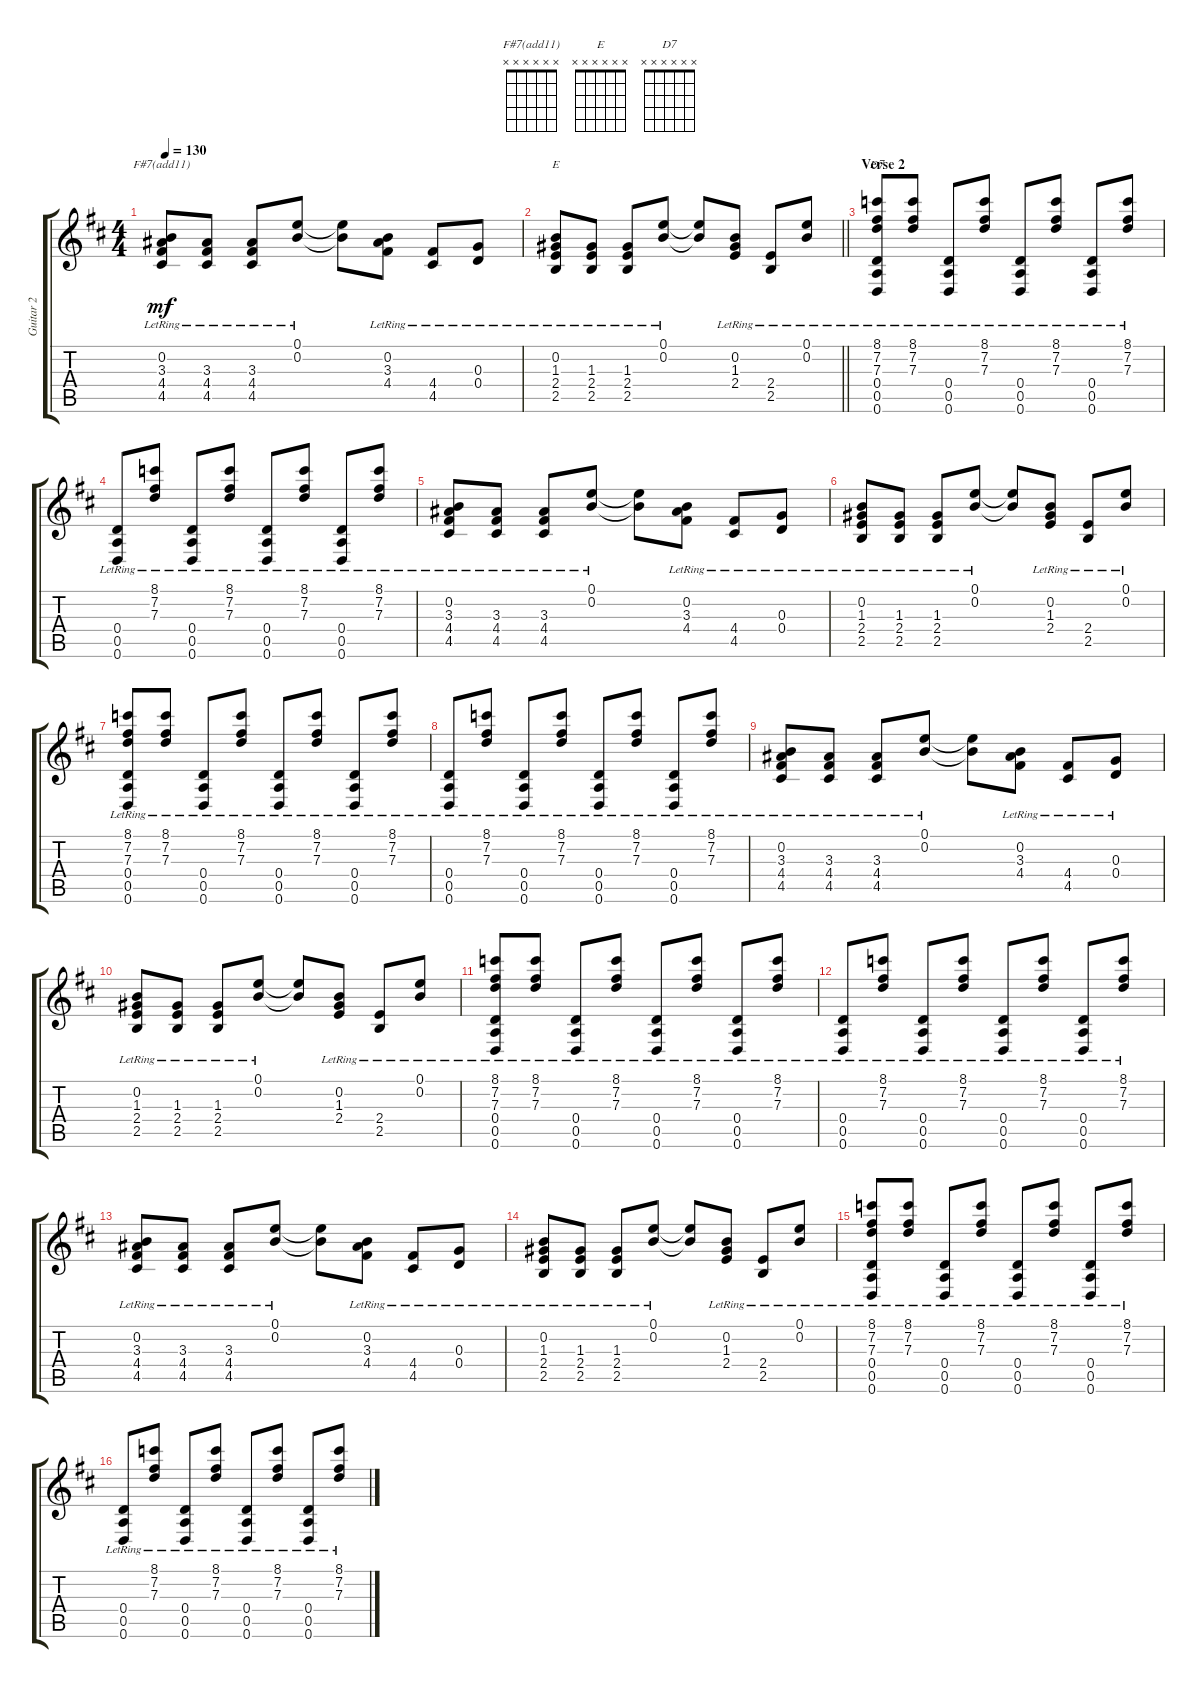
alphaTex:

\track ("Guitar 2" "Guitar 2") {instrument distortionguitar}
\staff {score tabs}
\tuning (E4 B3 G3 D3 A2 D2) {hide}
\chord ("F#7(add11)" x x x x x x)
\chord ("E" x x x x x x)
\chord ("D7" x x x x x x)
\ts (4 4)
\tempo 130
\clef g2
\ks d
(0.2{lr} 3.3{lr} 4.4{lr} 4.5{lr}).8{ch "F#7(add11)" dy mf} (3.3{lr} 4.4{lr} 4.5{lr}).8 (3.3{lr} 4.4{lr} 4.5{lr}).8 (0.1{lr} 0.2{lr}).8 (0.1{t} 0.2{t}).8 (0.2{lr} 3.3{lr} 4.4{lr}).8 (4.4{lr} 4.5{lr}).8 (0.3{lr} 0.4{lr}).8 |
\barLineRight lightlight
(0.2{lr} 1.3{lr} 2.4{lr} 2.5{lr}).8{ch "E"} (1.3{lr} 2.4{lr} 2.5{lr}).8 (1.3{lr} 2.4{lr} 2.5{lr}).8 (0.1{lr} 0.2{lr}).8 (0.1{t} 0.2{t}).8 (0.2{lr} 1.3{lr} 2.4{lr}).8 (2.4{lr} 2.5{lr}).8 (0.1{lr} 0.2{lr}).8 |
\section ("" "Verse 2")
(8.1{lr} 7.2{lr} 7.3{lr} 0.4{lr} 0.5{lr} 0.6{lr}).8{ch "D7"} (8.1{lr} 7.2{lr} 7.3{lr}).8 (0.4{lr} 0.5{lr} 0.6{lr}).8 (8.1{lr} 7.2{lr} 7.3{lr}).8 (0.4{lr} 0.5{lr} 0.6{lr}).8 (8.1{lr} 7.2{lr} 7.3{lr}).8 (0.4{lr} 0.5{lr} 0.6{lr}).8 (8.1{lr} 7.2{lr} 7.3{lr}).8 |
(0.4{lr} 0.5{lr} 0.6{lr}).8 (8.1{lr} 7.2{lr} 7.3{lr}).8 (0.4{lr} 0.5{lr} 0.6{lr}).8 (8.1{lr} 7.2{lr} 7.3{lr}).8 (0.4{lr} 0.5{lr} 0.6{lr}).8 (8.1{lr} 7.2{lr} 7.3{lr}).8 (0.4{lr} 0.5{lr} 0.6{lr}).8 (8.1{lr} 7.2{lr} 7.3{lr}).8 |
(0.2{lr} 3.3{lr} 4.4{lr} 4.5{lr}).8 (3.3{lr} 4.4{lr} 4.5{lr}).8 (3.3{lr} 4.4{lr} 4.5{lr}).8 (0.1{lr} 0.2{lr}).8 (0.1{t} 0.2{t}).8 (0.2{lr} 3.3{lr} 4.4{lr}).8 (4.4{lr} 4.5{lr}).8 (0.3{lr} 0.4{lr}).8 |
(0.2{lr} 1.3{lr} 2.4{lr} 2.5{lr}).8 (1.3{lr} 2.4{lr} 2.5{lr}).8 (1.3{lr} 2.4{lr} 2.5{lr}).8 (0.1{lr} 0.2{lr}).8 (0.1{t} 0.2{t}).8 (0.2{lr} 1.3{lr} 2.4{lr}).8 (2.4{lr} 2.5{lr}).8 (0.1{lr} 0.2{lr}).8 |
(8.1{lr} 7.2{lr} 7.3{lr} 0.4{lr} 0.5{lr} 0.6{lr}).8 (8.1{lr} 7.2{lr} 7.3{lr}).8 (0.4{lr} 0.5{lr} 0.6{lr}).8 (8.1{lr} 7.2{lr} 7.3{lr}).8 (0.4{lr} 0.5{lr} 0.6{lr}).8 (8.1{lr} 7.2{lr} 7.3{lr}).8 (0.4{lr} 0.5{lr} 0.6{lr}).8 (8.1{lr} 7.2{lr} 7.3{lr}).8 |
(0.4{lr} 0.5{lr} 0.6{lr}).8 (8.1{lr} 7.2{lr} 7.3{lr}).8 (0.4{lr} 0.5{lr} 0.6{lr}).8 (8.1{lr} 7.2{lr} 7.3{lr}).8 (0.4{lr} 0.5{lr} 0.6{lr}).8 (8.1{lr} 7.2{lr} 7.3{lr}).8 (0.4{lr} 0.5{lr} 0.6{lr}).8 (8.1{lr} 7.2{lr} 7.3{lr}).8 |
(0.2{lr} 3.3{lr} 4.4{lr} 4.5{lr}).8 (3.3{lr} 4.4{lr} 4.5{lr}).8 (3.3{lr} 4.4{lr} 4.5{lr}).8 (0.1{lr} 0.2{lr}).8 (0.1{t} 0.2{t}).8 (0.2{lr} 3.3{lr} 4.4{lr}).8 (4.4{lr} 4.5{lr}).8 (0.3{lr} 0.4{lr}).8 |
(0.2{lr} 1.3{lr} 2.4{lr} 2.5{lr}).8 (1.3{lr} 2.4{lr} 2.5{lr}).8 (1.3{lr} 2.4{lr} 2.5{lr}).8 (0.1{lr} 0.2{lr}).8 (0.1{t} 0.2{t}).8 (0.2{lr} 1.3{lr} 2.4{lr}).8 (2.4{lr} 2.5{lr}).8 (0.1{lr} 0.2{lr}).8 |
(8.1{lr} 7.2{lr} 7.3{lr} 0.4{lr} 0.5{lr} 0.6{lr}).8 (8.1{lr} 7.2{lr} 7.3{lr}).8 (0.4{lr} 0.5{lr} 0.6{lr}).8 (8.1{lr} 7.2{lr} 7.3{lr}).8 (0.4{lr} 0.5{lr} 0.6{lr}).8 (8.1{lr} 7.2{lr} 7.3{lr}).8 (0.4{lr} 0.5{lr} 0.6{lr}).8 (8.1{lr} 7.2{lr} 7.3{lr}).8 |
(0.4{lr} 0.5{lr} 0.6{lr}).8 (8.1{lr} 7.2{lr} 7.3{lr}).8 (0.4{lr} 0.5{lr} 0.6{lr}).8 (8.1{lr} 7.2{lr} 7.3{lr}).8 (0.4{lr} 0.5{lr} 0.6{lr}).8 (8.1{lr} 7.2{lr} 7.3{lr}).8 (0.4{lr} 0.5{lr} 0.6{lr}).8 (8.1{lr} 7.2{lr} 7.3{lr}).8 |
(0.2{lr} 3.3{lr} 4.4{lr} 4.5{lr}).8 (3.3{lr} 4.4{lr} 4.5{lr}).8 (3.3{lr} 4.4{lr} 4.5{lr}).8 (0.1{lr} 0.2{lr}).8 (0.1{t} 0.2{t}).8 (0.2{lr} 3.3{lr} 4.4{lr}).8 (4.4{lr} 4.5{lr}).8 (0.3{lr} 0.4{lr}).8 |
(0.2{lr} 1.3{lr} 2.4{lr} 2.5{lr}).8 (1.3{lr} 2.4{lr} 2.5{lr}).8 (1.3{lr} 2.4{lr} 2.5{lr}).8 (0.1{lr} 0.2{lr}).8 (0.1{t} 0.2{t}).8 (0.2{lr} 1.3{lr} 2.4{lr}).8 (2.4{lr} 2.5{lr}).8 (0.1{lr} 0.2{lr}).8 |
(8.1{lr} 7.2{lr} 7.3{lr} 0.4{lr} 0.5{lr} 0.6{lr}).8 (8.1{lr} 7.2{lr} 7.3{lr}).8 (0.4{lr} 0.5{lr} 0.6{lr}).8 (8.1{lr} 7.2{lr} 7.3{lr}).8 (0.4{lr} 0.5{lr} 0.6{lr}).8 (8.1{lr} 7.2{lr} 7.3{lr}).8 (0.4{lr} 0.5{lr} 0.6{lr}).8 (8.1{lr} 7.2{lr} 7.3{lr}).8 |
(0.4{lr} 0.5{lr} 0.6{lr}).8 (8.1{lr} 7.2{lr} 7.3{lr}).8 (0.4{lr} 0.5{lr} 0.6{lr}).8 (8.1{lr} 7.2{lr} 7.3{lr}).8 (0.4{lr} 0.5{lr} 0.6{lr}).8 (8.1{lr} 7.2{lr} 7.3{lr}).8 (0.4{lr} 0.5{lr} 0.6{lr}).8 (8.1{lr} 7.2{lr} 7.3{lr}).8
